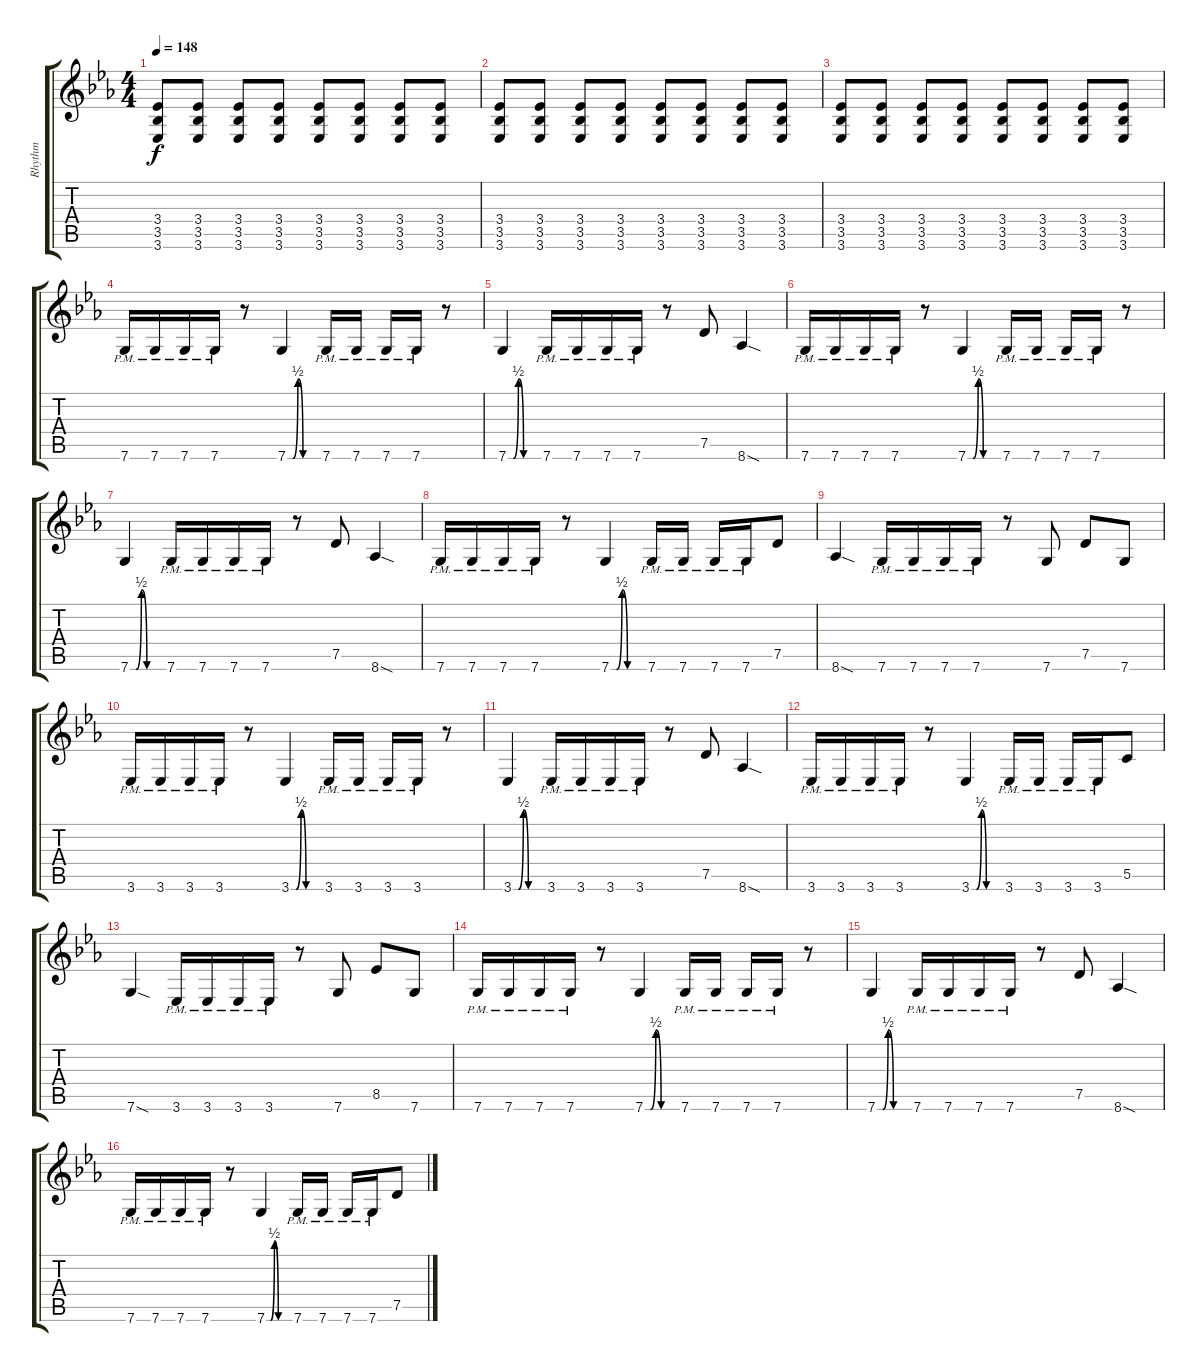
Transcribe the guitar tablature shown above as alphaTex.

\track ("Rhythm" "Rhythm") {instrument distortionguitar}
\staff {score tabs}
\tuning (D4 A3 F3 C3 G2 C2) {hide}
\ts (4 4)
\tempo 148
\clef g2
\ks cminor
(3.4 3.5 3.6).8{dy f} (3.4 3.5 3.6).8 (3.4 3.5 3.6).8 (3.4 3.5 3.6).8 (3.4 3.5 3.6).8 (3.4 3.5 3.6).8 (3.4 3.5 3.6).8 (3.4 3.5 3.6).8 |
(3.4 3.5 3.6).8 (3.4 3.5 3.6).8 (3.4 3.5 3.6).8 (3.4 3.5 3.6).8 (3.4 3.5 3.6).8 (3.4 3.5 3.6).8 (3.4 3.5 3.6).8 (3.4 3.5 3.6).8 |
(3.4 3.5 3.6).8 (3.4 3.5 3.6).8 (3.4 3.5 3.6).8 (3.4 3.5 3.6).8 (3.4 3.5 3.6).8 (3.4 3.5 3.6).8 (3.4 3.5 3.6).8 (3.4 3.5 3.6).8 |
7.6{pm}.16 7.6{pm}.16 7.6{pm}.16 7.6{pm}.16 r.8 7.6{be (custom 0 0 10 0 20 2 30 0 60 0)}.4 7.6{pm}.16 7.6{pm}.16 7.6{pm}.16 7.6{pm}.16 r.8 |
7.6{be (custom 0 0 10 0 20 2 30 0 60 0)}.4 7.6{pm}.16 7.6{pm}.16 7.6{pm}.16 7.6{pm}.16 r.8 7.5.8 8.6{sod}.4 |
7.6{pm}.16 7.6{pm}.16 7.6{pm}.16 7.6{pm}.16 r.8 7.6{be (custom 0 0 10 0 20 2 30 0 60 0)}.4 7.6{pm}.16 7.6{pm}.16 7.6{pm}.16 7.6{pm}.16 r.8 |
7.6{be (custom 0 0 10 0 20 2 30 0 60 0)}.4 7.6{pm}.16 7.6{pm}.16 7.6{pm}.16 7.6{pm}.16 r.8 7.5.8 8.6{sod}.4 |
7.6{pm}.16 7.6{pm}.16 7.6{pm}.16 7.6{pm}.16 r.8 7.6{be (custom 0 0 10 0 20 2 30 0 60 0)}.4 7.6{pm}.16 7.6{pm}.16 7.6{pm}.16 7.6{pm}.16 7.5.8 |
8.6{sod}.4 7.6{pm}.16 7.6{pm}.16 7.6{pm}.16 7.6{pm}.16 r.8 7.6.8 7.5.8 7.6.8 |
3.6{pm}.16 3.6{pm}.16 3.6{pm}.16 3.6{pm}.16 r.8 3.6{be (custom 0 0 10 0 20 2 30 0 60 0)}.4 3.6{pm}.16 3.6{pm}.16 3.6{pm}.16 3.6{pm}.16 r.8 |
3.6{be (custom 0 0 10 0 20 2 30 0 60 0)}.4 3.6{pm}.16 3.6{pm}.16 3.6{pm}.16 3.6{pm}.16 r.8 7.5.8 8.6{sod}.4 |
3.6{pm}.16 3.6{pm}.16 3.6{pm}.16 3.6{pm}.16 r.8 3.6{be (custom 0 0 10 0 20 2 30 0 60 0)}.4 3.6{pm}.16 3.6{pm}.16 3.6{pm}.16 3.6{pm}.16 5.5.8 |
7.6{sod}.4 3.6{pm}.16 3.6{pm}.16 3.6{pm}.16 3.6{pm}.16 r.8 7.6.8 8.5.8 7.6.8 |
7.6{pm}.16 7.6{pm}.16 7.6{pm}.16 7.6{pm}.16 r.8 7.6{be (custom 0 0 10 0 20 2 30 0 60 0)}.4 7.6{pm}.16 7.6{pm}.16 7.6{pm}.16 7.6{pm}.16 r.8 |
7.6{be (custom 0 0 10 0 20 2 30 0 60 0)}.4 7.6{pm}.16 7.6{pm}.16 7.6{pm}.16 7.6{pm}.16 r.8 7.5.8 8.6{sod}.4 |
7.6{pm}.16 7.6{pm}.16 7.6{pm}.16 7.6{pm}.16 r.8 7.6{be (custom 0 0 10 0 20 2 30 0 60 0)}.4 7.6{pm}.16 7.6{pm}.16 7.6{pm}.16 7.6{pm}.16 7.5.8
